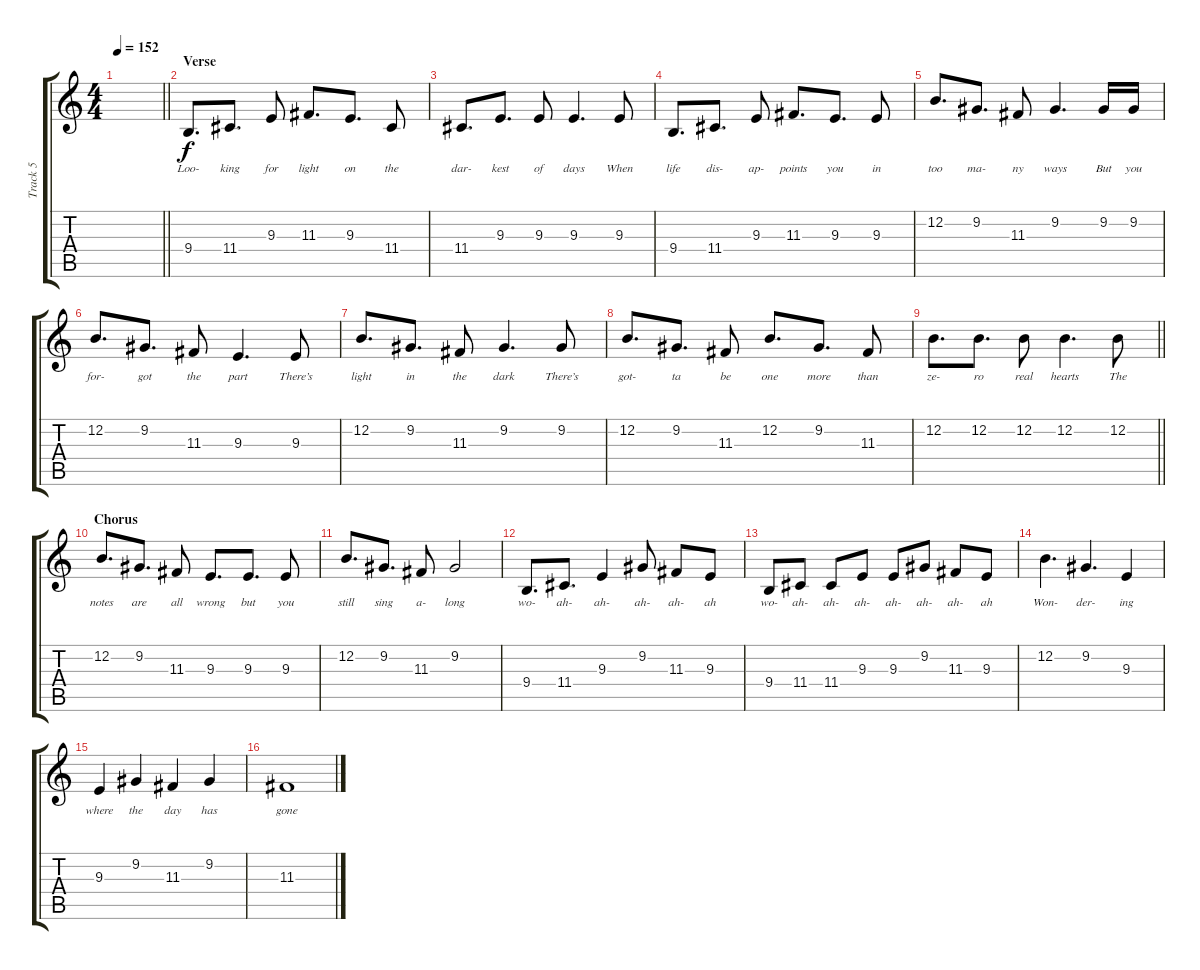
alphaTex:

\track ("Track 5" "Track 5") {instrument bassoon}
\staff {score tabs}
\tuning (E4 B3 G3 D3 A2 E2) {hide}
\ts (4 4)
\tempo 152
\clef g2
\barLineRight lightlight
\ks c
|
\section ("" "Verse")
9.4.8{d lyrics (0 "Loo-") lyrics (1 "") lyrics (2 "") lyrics (3 "") lyrics (4 "")} 11.4.8{d lyrics (0 "king") lyrics (1 "") lyrics (2 "") lyrics (3 "") lyrics (4 "")} 9.3.8{lyrics (0 "for") lyrics (1 "") lyrics (2 "") lyrics (3 "") lyrics (4 "")} 11.3.8{d lyrics (0 "light") lyrics (1 "") lyrics (2 "") lyrics (3 "") lyrics (4 "")} 9.3.8{d lyrics (0 "on") lyrics (1 "") lyrics (2 "") lyrics (3 "") lyrics (4 "")} 11.4.8{lyrics (0 "the") lyrics (1 "") lyrics (2 "") lyrics (3 "") lyrics (4 "")} |
11.4.8{d lyrics (0 "dar-") lyrics (1 "") lyrics (2 "") lyrics (3 "") lyrics (4 "")} 9.3.8{d lyrics (0 "kest") lyrics (1 "") lyrics (2 "") lyrics (3 "") lyrics (4 "")} 9.3.8{lyrics (0 "of") lyrics (1 "") lyrics (2 "") lyrics (3 "") lyrics (4 "")} 9.3.4{d lyrics (0 "days") lyrics (1 "") lyrics (2 "") lyrics (3 "") lyrics (4 "")} 9.3.8{lyrics (0 "When") lyrics (1 "") lyrics (2 "") lyrics (3 "") lyrics (4 "")} |
9.4.8{d lyrics (0 "life") lyrics (1 "") lyrics (2 "") lyrics (3 "") lyrics (4 "")} 11.4.8{d lyrics (0 "dis-") lyrics (1 "") lyrics (2 "") lyrics (3 "") lyrics (4 "")} 9.3.8{lyrics (0 "ap-") lyrics (1 "") lyrics (2 "") lyrics (3 "") lyrics (4 "")} 11.3.8{d lyrics (0 "points") lyrics (1 "") lyrics (2 "") lyrics (3 "") lyrics (4 "")} 9.3.8{d lyrics (0 "you") lyrics (1 "") lyrics (2 "") lyrics (3 "") lyrics (4 "")} 9.3.8{lyrics (0 "in") lyrics (1 "") lyrics (2 "") lyrics (3 "") lyrics (4 "")} |
12.2.8{d lyrics (0 "too") lyrics (1 "") lyrics (2 "") lyrics (3 "") lyrics (4 "")} 9.2.8{d lyrics (0 "ma-") lyrics (1 "") lyrics (2 "") lyrics (3 "") lyrics (4 "")} 11.3.8{lyrics (0 "ny") lyrics (1 "") lyrics (2 "") lyrics (3 "") lyrics (4 "")} 9.2.4{d lyrics (0 "ways") lyrics (1 "") lyrics (2 "") lyrics (3 "") lyrics (4 "")} 9.2.16{lyrics (0 "But") lyrics (1 "") lyrics (2 "") lyrics (3 "") lyrics (4 "")} 9.2.16{lyrics (0 "you") lyrics (1 "") lyrics (2 "") lyrics (3 "") lyrics (4 "")} |
12.2.8{d lyrics (0 "for-") lyrics (1 "") lyrics (2 "") lyrics (3 "") lyrics (4 "")} 9.2.8{d lyrics (0 "got") lyrics (1 "") lyrics (2 "") lyrics (3 "") lyrics (4 "")} 11.3.8{lyrics (0 "the") lyrics (1 "") lyrics (2 "") lyrics (3 "") lyrics (4 "")} 9.3.4{d lyrics (0 "part") lyrics (1 "") lyrics (2 "") lyrics (3 "") lyrics (4 "")} 9.3.8{lyrics (0 "There’s") lyrics (1 "") lyrics (2 "") lyrics (3 "") lyrics (4 "")} |
12.2.8{d lyrics (0 "light") lyrics (1 "") lyrics (2 "") lyrics (3 "") lyrics (4 "")} 9.2.8{d lyrics (0 "in") lyrics (1 "") lyrics (2 "") lyrics (3 "") lyrics (4 "")} 11.3.8{lyrics (0 "the") lyrics (1 "") lyrics (2 "") lyrics (3 "") lyrics (4 "")} 9.2.4{d lyrics (0 "dark") lyrics (1 "") lyrics (2 "") lyrics (3 "") lyrics (4 "")} 9.2.8{lyrics (0 "There’s") lyrics (1 "") lyrics (2 "") lyrics (3 "") lyrics (4 "")} |
12.2.8{d lyrics (0 "got-") lyrics (1 "") lyrics (2 "") lyrics (3 "") lyrics (4 "")} 9.2.8{d lyrics (0 "ta") lyrics (1 "") lyrics (2 "") lyrics (3 "") lyrics (4 "")} 11.3.8{lyrics (0 "be") lyrics (1 "") lyrics (2 "") lyrics (3 "") lyrics (4 "")} 12.2.8{d lyrics (0 "one") lyrics (1 "") lyrics (2 "") lyrics (3 "") lyrics (4 "")} 9.2.8{d lyrics (0 "more") lyrics (1 "") lyrics (2 "") lyrics (3 "") lyrics (4 "")} 11.3.8{lyrics (0 "than") lyrics (1 "") lyrics (2 "") lyrics (3 "") lyrics (4 "")} |
\barLineRight lightlight
12.2.8{d lyrics (0 "ze-") lyrics (1 "") lyrics (2 "") lyrics (3 "") lyrics (4 "")} 12.2.8{d lyrics (0 "ro") lyrics (1 "") lyrics (2 "") lyrics (3 "") lyrics (4 "")} 12.2.8{lyrics (0 "real") lyrics (1 "") lyrics (2 "") lyrics (3 "") lyrics (4 "")} 12.2.4{d lyrics (0 "hearts") lyrics (1 "") lyrics (2 "") lyrics (3 "") lyrics (4 "")} 12.2.8{lyrics (0 "The") lyrics (1 "") lyrics (2 "") lyrics (3 "") lyrics (4 "")} |
\section ("" "Chorus")
12.2.8{d lyrics (0 "notes") lyrics (1 "") lyrics (2 "") lyrics (3 "") lyrics (4 "")} 9.2.8{d lyrics (0 "are") lyrics (1 "") lyrics (2 "") lyrics (3 "") lyrics (4 "")} 11.3.8{lyrics (0 "all") lyrics (1 "") lyrics (2 "") lyrics (3 "") lyrics (4 "")} 9.3.8{d lyrics (0 "wrong") lyrics (1 "") lyrics (2 "") lyrics (3 "") lyrics (4 "")} 9.3.8{d lyrics (0 "but") lyrics (1 "") lyrics (2 "") lyrics (3 "") lyrics (4 "")} 9.3.8{lyrics (0 "you") lyrics (1 "") lyrics (2 "") lyrics (3 "") lyrics (4 "")} |
12.2.8{d lyrics (0 "still") lyrics (1 "") lyrics (2 "") lyrics (3 "") lyrics (4 "")} 9.2.8{d lyrics (0 "sing") lyrics (1 "") lyrics (2 "") lyrics (3 "") lyrics (4 "")} 11.3.8{lyrics (0 "a-") lyrics (1 "") lyrics (2 "") lyrics (3 "") lyrics (4 "")} 9.2.2{lyrics (0 "long") lyrics (1 "") lyrics (2 "") lyrics (3 "") lyrics (4 "")} |
9.4.8{d lyrics (0 "wo-") lyrics (1 "") lyrics (2 "") lyrics (3 "") lyrics (4 "")} 11.4.8{d lyrics (0 "ah-") lyrics (1 "") lyrics (2 "") lyrics (3 "") lyrics (4 "")} 9.3.4{lyrics (0 "ah-") lyrics (1 "") lyrics (2 "") lyrics (3 "") lyrics (4 "")} 9.2.8{lyrics (0 "ah-") lyrics (1 "") lyrics (2 "") lyrics (3 "") lyrics (4 "")} 11.3.8{lyrics (0 "ah-") lyrics (1 "") lyrics (2 "") lyrics (3 "") lyrics (4 "")} 9.3.8{lyrics (0 "ah") lyrics (1 "") lyrics (2 "") lyrics (3 "") lyrics (4 "")} |
9.4.8{lyrics (0 "wo-") lyrics (1 "") lyrics (2 "") lyrics (3 "") lyrics (4 "")} 11.4.8{lyrics (0 "ah-") lyrics (1 "") lyrics (2 "") lyrics (3 "") lyrics (4 "")} 11.4.8{lyrics (0 "ah-") lyrics (1 "") lyrics (2 "") lyrics (3 "") lyrics (4 "")} 9.3.8{lyrics (0 "ah-") lyrics (1 "") lyrics (2 "") lyrics (3 "") lyrics (4 "")} 9.3.8{lyrics (0 "ah-") lyrics (1 "") lyrics (2 "") lyrics (3 "") lyrics (4 "")} 9.2.8{lyrics (0 "ah-") lyrics (1 "") lyrics (2 "") lyrics (3 "") lyrics (4 "")} 11.3.8{lyrics (0 "ah-") lyrics (1 "") lyrics (2 "") lyrics (3 "") lyrics (4 "")} 9.3.8{lyrics (0 "ah") lyrics (1 "") lyrics (2 "") lyrics (3 "") lyrics (4 "")} |
12.2.4{d lyrics (0 "Won-") lyrics (1 "") lyrics (2 "") lyrics (3 "") lyrics (4 "")} 9.2.4{d lyrics (0 "der-") lyrics (1 "") lyrics (2 "") lyrics (3 "") lyrics (4 "")} 9.3.4{lyrics (0 "ing") lyrics (1 "") lyrics (2 "") lyrics (3 "") lyrics (4 "")} |
9.3.4{lyrics (0 "where") lyrics (1 "") lyrics (2 "") lyrics (3 "") lyrics (4 "")} 9.2.4{lyrics (0 "the") lyrics (1 "") lyrics (2 "") lyrics (3 "") lyrics (4 "")} 11.3.4{lyrics (0 "day") lyrics (1 "") lyrics (2 "") lyrics (3 "") lyrics (4 "")} 9.2.4{lyrics (0 "has") lyrics (1 "") lyrics (2 "") lyrics (3 "") lyrics (4 "")} |
11.3.1{lyrics (0 "gone") lyrics (1 "") lyrics (2 "") lyrics (3 "") lyrics (4 "")}
